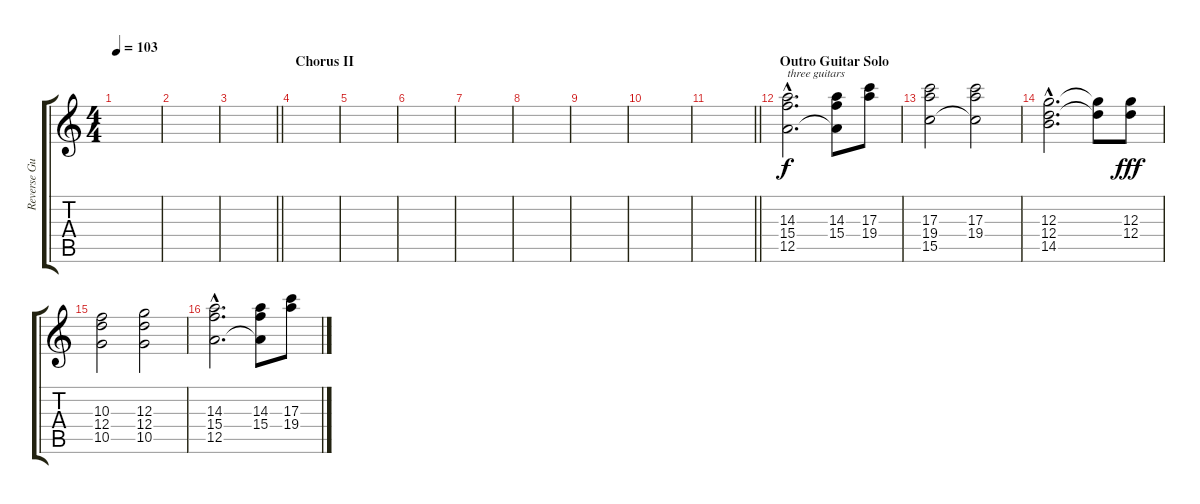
\track ("Reverse Guitar Choir" "Reverse Gu") {instrument distortionguitar}
\staff {score tabs}
\tuning (E4 B3 G3 D3 A2 D2) {hide}
\ts (4 4)
\tempo 103
\clef g2
\ks c
|
|
\barLineRight lightlight
|
\section ("" "Chorus II")
|
|
|
|
|
|
|
\barLineRight lightlight
|
\section ("" "Outro Guitar Solo")
(14.3{hac} 15.4{hac} 12.5{hac}).2{d txt "three guitars"} (14.3 15.4 12.5{t}).8 (17.3 19.4).8 |
(17.3 19.4 15.5).2 (17.3 19.4 15.5{t}).2 |
(12.3{hac} 12.4{hac} 14.5).2{d} (12.3{t} 12.4{t}).8{dy f} (12.3 12.4).8{dy fff} |
(10.3 12.4 10.5).2 (12.3 12.4 10.5).2 |
(14.3{hac} 15.4{hac} 12.5{hac}).2{d} (14.3 15.4 12.5{t}).8 (17.3 19.4).8
